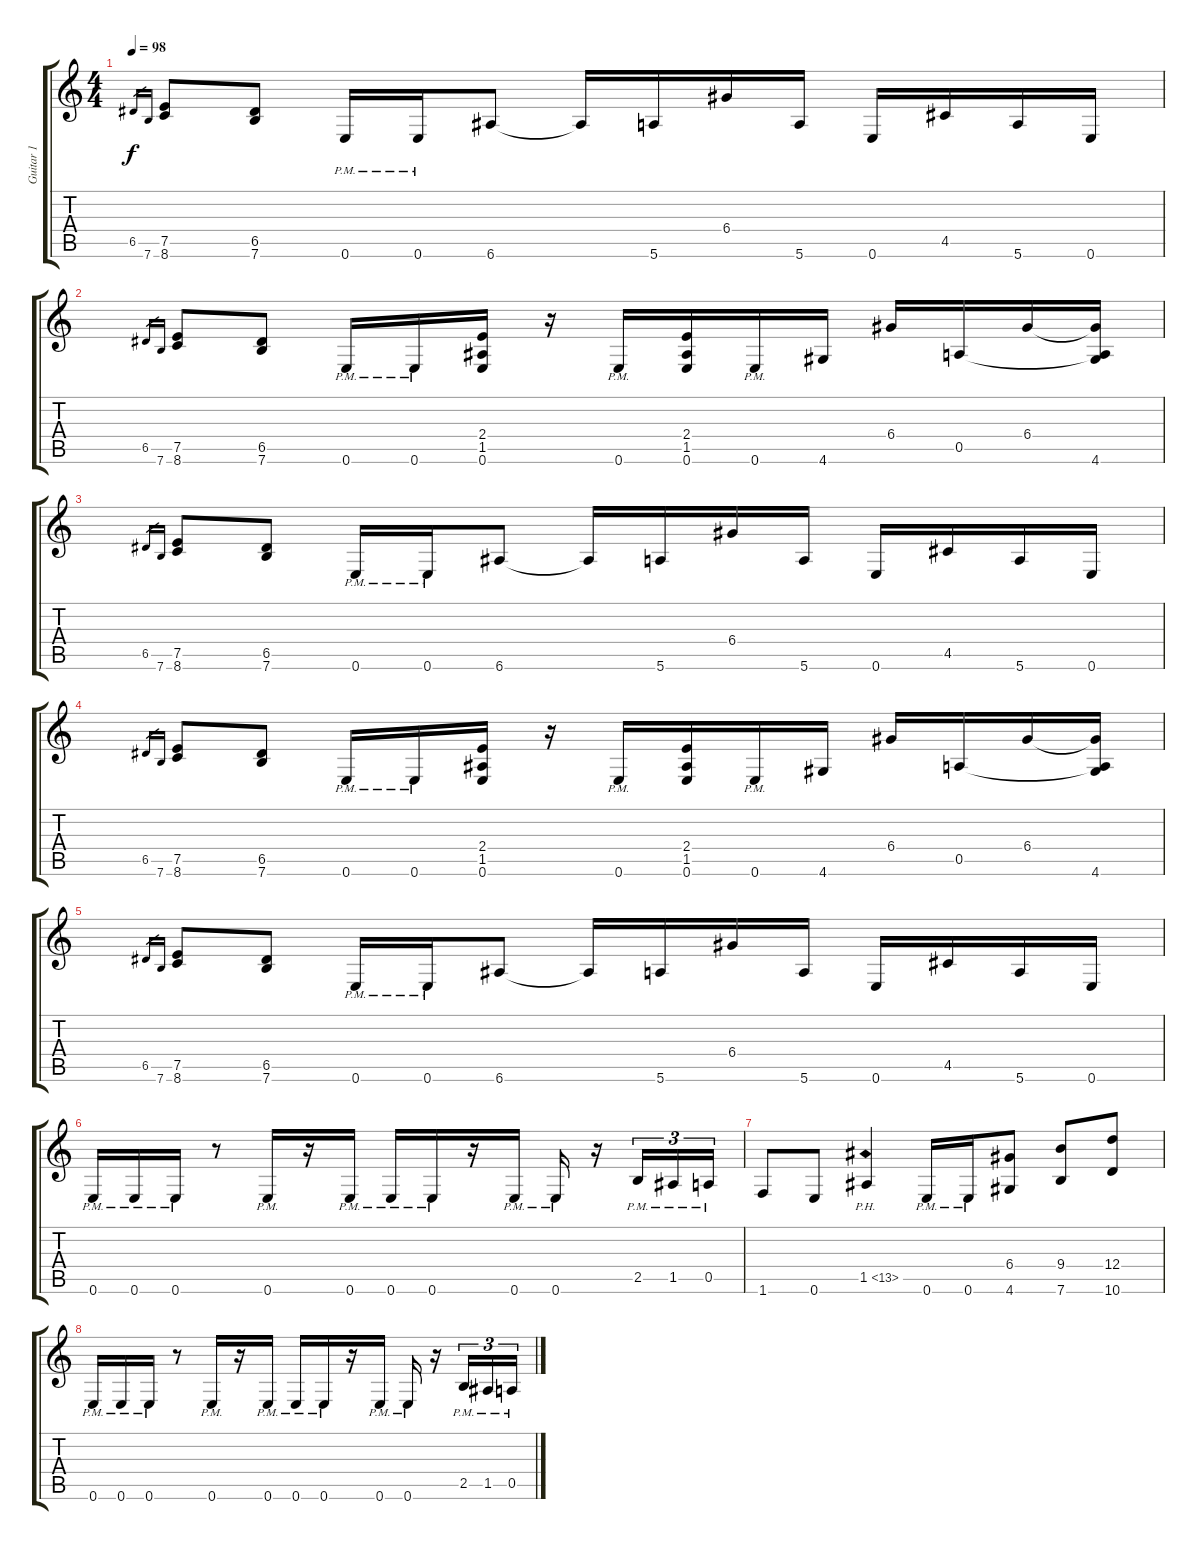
\track ("Guitar 1" "Guitar 1") {instrument distortionguitar}
\staff {score tabs}
\tuning (E4 B3 G3 D3 A2 E2) {hide}
\ts (4 4)
\tempo 98
\clef g2
\ks aminor
6.5.16{gr dy f} 7.6.16{gr} (7.5 8.6).8 (6.5 7.6).8 0.6{pm}.16 0.6{pm}.16 6.6.8 6.6{t}.16 5.6.16 6.4.16 5.6.16 0.6.16 4.5.16 5.6.16 0.6.16 |
6.5.16{gr} 7.6.16{gr} (7.5 8.6).8 (6.5 7.6).8 0.6{pm}.16 0.6{pm}.16 (2.4 1.5 0.6).16 r.16 0.6{pm}.16 (2.4 1.5 0.6).16 0.6{pm}.16 4.6.16 6.4.16 0.5.16 6.4.16 (6.4{t} 0.5{t} 4.6).16 |
6.5.16{gr} 7.6.16{gr} (7.5 8.6).8 (6.5 7.6).8 0.6{pm}.16 0.6{pm}.16 6.6.8 6.6{t}.16 5.6.16 6.4.16 5.6.16 0.6.16 4.5.16 5.6.16 0.6.16 |
6.5.16{gr} 7.6.16{gr} (7.5 8.6).8 (6.5 7.6).8 0.6{pm}.16 0.6{pm}.16 (2.4 1.5 0.6).16 r.16 0.6{pm}.16 (2.4 1.5 0.6).16 0.6{pm}.16 4.6.16 6.4.16 0.5.16 6.4.16 (6.4{t} 0.5{t} 4.6).16 |
6.5.16{gr} 7.6.16{gr} (7.5 8.6).8 (6.5 7.6).8 0.6{pm}.16 0.6{pm}.16 6.6.8 6.6{t}.16 5.6.16 6.4.16 5.6.16 0.6.16 4.5.16 5.6.16 0.6.16 |
0.6{pm}.16 0.6{pm}.16 0.6{pm}.16 r.8 0.6{pm}.16 r.16 0.6{pm}.16 0.6{pm}.16 0.6{pm}.16 r.16 0.6{pm}.16 0.6{pm}.16 r.16 2.5{pm}.16{tu (3 2)} 1.5{pm}.16{tu (3 2)} 0.5{pm}.16{tu (3 2)} |
1.6.8 0.6.8 1.5{ph 12}.4 0.6{pm}.16 0.6{pm}.16 (6.4 4.6).8 (9.4 7.6).8 (12.4 10.6).8 |
0.6{pm}.16 0.6{pm}.16 0.6{pm}.16 r.8 0.6{pm}.16 r.16 0.6{pm}.16 0.6{pm}.16 0.6{pm}.16 r.16 0.6{pm}.16 0.6{pm}.16 r.16 2.5{pm}.16{tu (3 2)} 1.5{pm}.16{tu (3 2)} 0.5{pm}.16{tu (3 2)}
